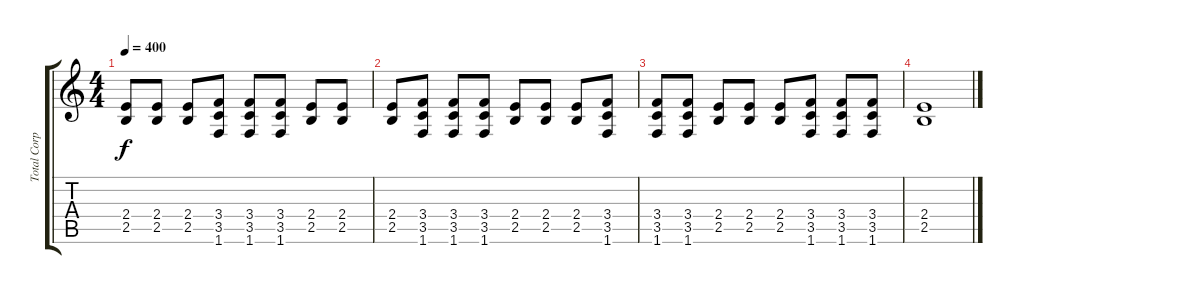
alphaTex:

\track ("Total Corpse" "Total Corp") {instrument overdrivenguitar}
\staff {score tabs}
\tuning (E4 B3 G3 D3 A2 E2) {hide}
\ts (4 4)
\tempo 400
\clef g2
\ks c
(2.4 2.5).8{dy f} (2.4 2.5).8 (2.4 2.5).8 (3.4 3.5 1.6).8 (3.4 3.5 1.6).8 (3.4 3.5 1.6).8 (2.4 2.5).8 (2.4 2.5).8 |
(2.4 2.5).8 (3.4 3.5 1.6).8 (3.4 3.5 1.6).8 (3.4 3.5 1.6).8 (2.4 2.5).8 (2.4 2.5).8 (2.4 2.5).8 (3.4 3.5 1.6).8 |
(3.4 3.5 1.6).8 (3.4 3.5 1.6).8 (2.4 2.5).8 (2.4 2.5).8 (2.4 2.5).8 (3.4 3.5 1.6).8 (3.4 3.5 1.6).8 (3.4 3.5 1.6).8 |
(2.4 2.5).1
